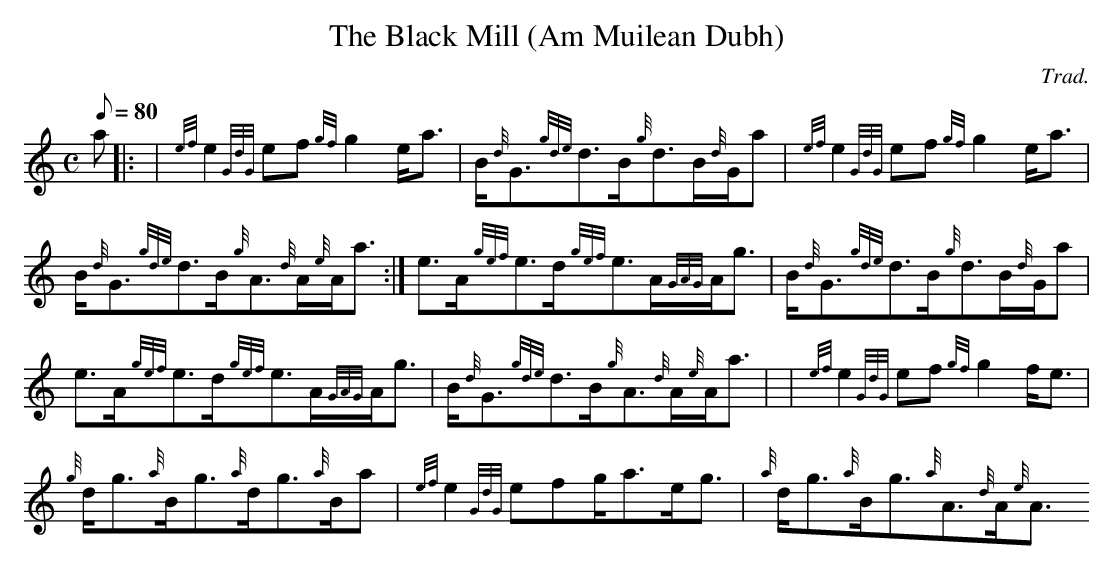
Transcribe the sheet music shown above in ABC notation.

X:1
T:The Black Mill (Am Muilean Dubh)
M:C
L:1/8
Q:80
C:Trad.
K:HP
a |: | \
{ef}e2{GdG}ef{gf}g2e/2a3/2 | \
B/2{d}G3/2{gde}d3/2B/2{g}d3/2B/2{d}G/2a | \
{ef}e2{GdG}ef{gf}g2e/2a3/2 |
B/2{d}G3/2{gde}d3/2B/2{g}A3/2{d}A/2{e}A/2a3/2 :| \
e3/2A/2{gef}e3/2d/2{gef}e3/2A/2{GAG}A/2g3/2 | \
B/2{d}G3/2{gde}d3/2B/2{g}d3/2B/2{d}G/2a |
e3/2A/2{gef}e3/2d/2{gef}e3/2A/2{GAG}A/2g3/2 | \
B/2{d}G3/2{gde}d3/2B/2{g}A3/2{d}A/2{e}A/2a3/2 | | \
{ef}e2{GdG}ef{gf}g2f/2e3/2 |
{g}d/2g3/2{a}B/2g3/2{a}d/2g3/2{a}B/2a | \
{ef}e2{GdG}efg/2a3/2e/2g3/2 | \
{a}d/2g3/2{a}B/2g3/2{a}A3/2{d}A/2{e}A3/2
